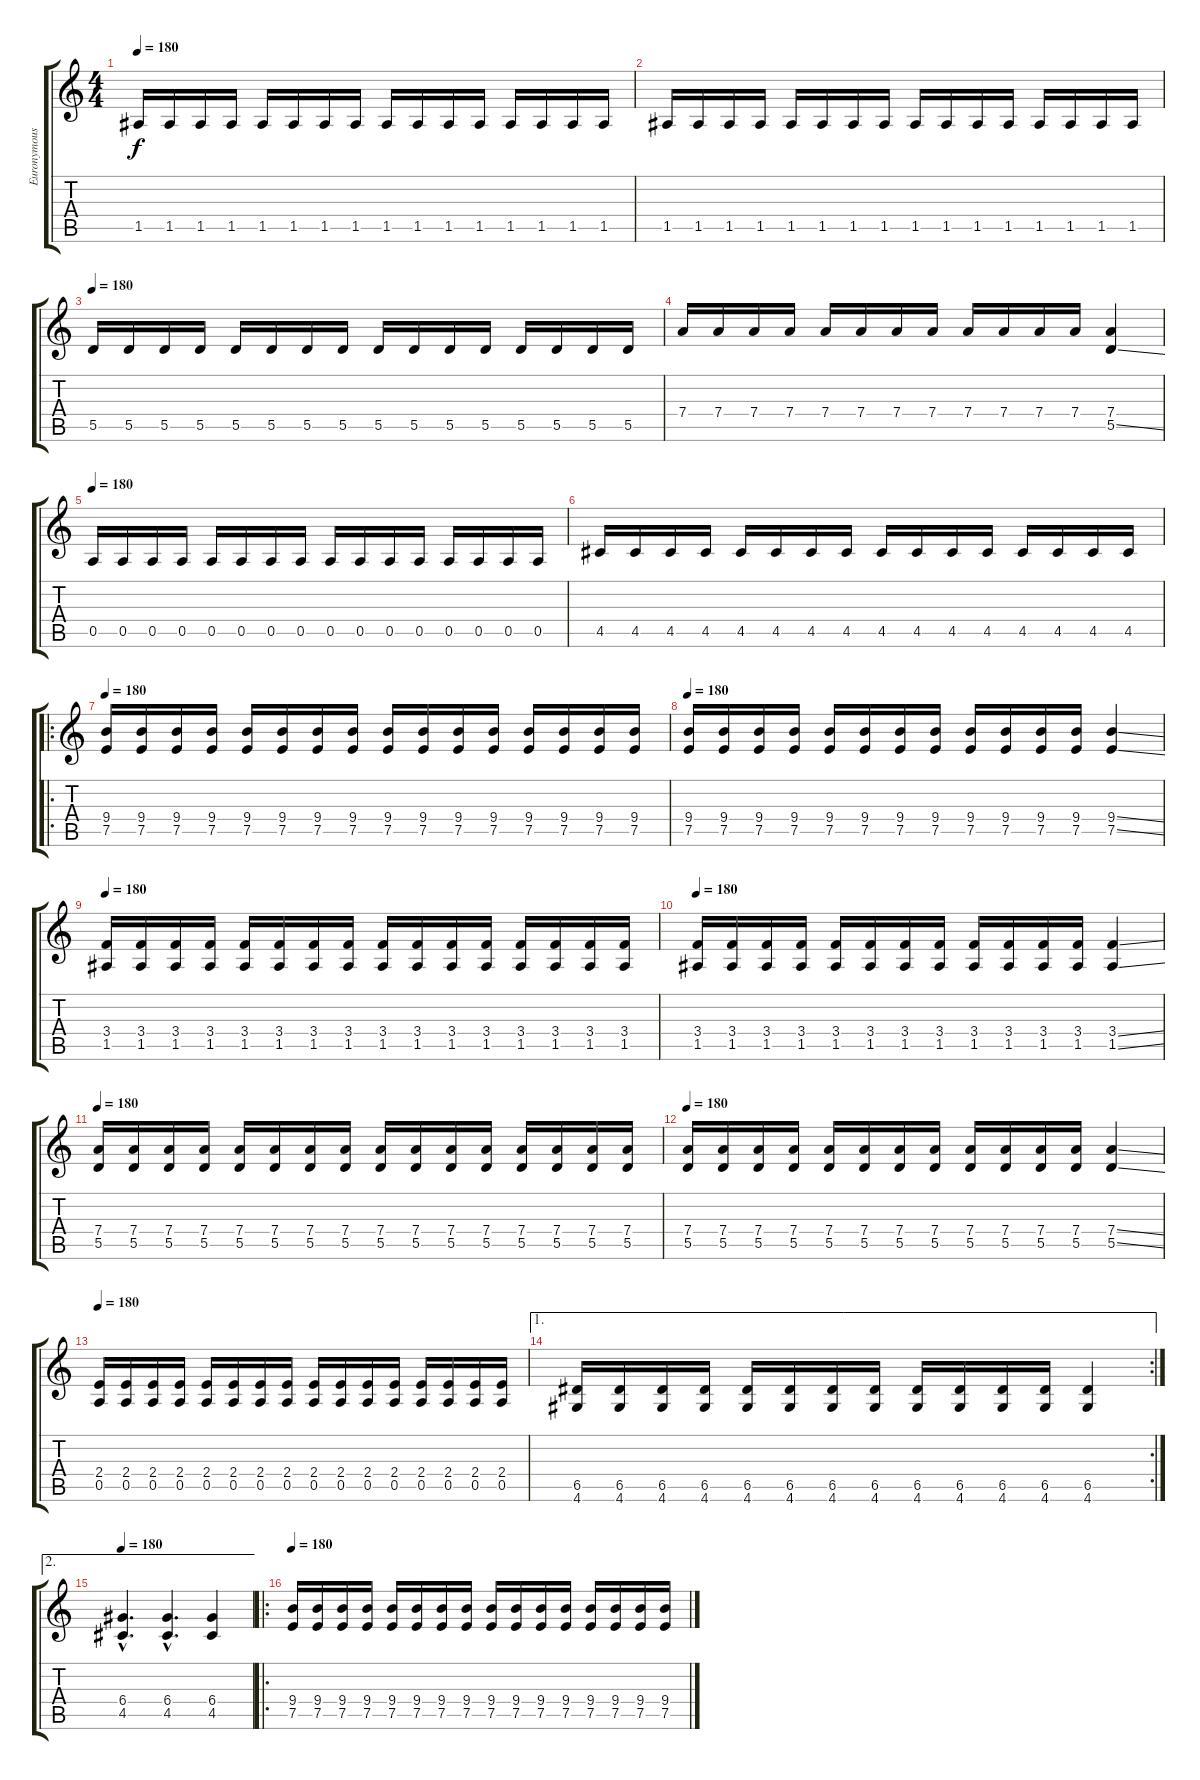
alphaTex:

\track ("Euronymous" "Euronymous") {instrument overdrivenguitar}
\staff {score tabs}
\tuning (E4 B3 G3 D3 A2 E2) {hide}
\ts (4 4)
\tempo 180
\clef g2
\ks c
1.5.16{dy f} 1.5.16 1.5.16 1.5.16 1.5.16 1.5.16 1.5.16 1.5.16 1.5.16 1.5.16 1.5.16 1.5.16 1.5.16 1.5.16 1.5.16 1.5.16 |
1.5.16 1.5.16 1.5.16 1.5.16 1.5.16 1.5.16 1.5.16 1.5.16 1.5.16 1.5.16 1.5.16 1.5.16 1.5.16 1.5.16 1.5.16 1.5.16 |
\tempo 180
5.5.16 5.5.16 5.5.16 5.5.16 5.5.16 5.5.16 5.5.16 5.5.16 5.5.16 5.5.16 5.5.16 5.5.16 5.5.16 5.5.16 5.5.16 5.5.16 |
7.4.16 7.4.16 7.4.16 7.4.16 7.4.16 7.4.16 7.4.16 7.4.16 7.4.16 7.4.16 7.4.16 7.4.16 (7.4 5.5{ss}).4 |
\tempo 180
0.5.16 0.5.16 0.5.16 0.5.16 0.5.16 0.5.16 0.5.16 0.5.16 0.5.16 0.5.16 0.5.16 0.5.16 0.5.16 0.5.16 0.5.16 0.5.16 |
4.5.16 4.5.16 4.5.16 4.5.16 4.5.16 4.5.16 4.5.16 4.5.16 4.5.16 4.5.16 4.5.16 4.5.16 4.5.16 4.5.16 4.5.16 4.5.16 |
\ro
\tempo 180
(9.4 7.5).16 (9.4 7.5).16 (9.4 7.5).16 (9.4 7.5).16 (9.4 7.5).16 (9.4 7.5).16 (9.4 7.5).16 (9.4 7.5).16 (9.4 7.5).16 (9.4 7.5).16 (9.4 7.5).16 (9.4 7.5).16 (9.4 7.5).16 (9.4 7.5).16 (9.4 7.5).16 (9.4 7.5).16 |
\tempo 180
(9.4 7.5).16 (9.4 7.5).16 (9.4 7.5).16 (9.4 7.5).16 (9.4 7.5).16 (9.4 7.5).16 (9.4 7.5).16 (9.4 7.5).16 (9.4 7.5).16 (9.4 7.5).16 (9.4 7.5).16 (9.4 7.5).16 (9.4{ss} 7.5{ss}).4 |
\tempo 180
(3.4 1.5).16 (3.4 1.5).16 (3.4 1.5).16 (3.4 1.5).16 (3.4 1.5).16 (3.4 1.5).16 (3.4 1.5).16 (3.4 1.5).16 (3.4 1.5).16 (3.4 1.5).16 (3.4 1.5).16 (3.4 1.5).16 (3.4 1.5).16 (3.4 1.5).16 (3.4 1.5).16 (3.4 1.5).16 |
\tempo 180
(3.4 1.5).16 (3.4 1.5).16 (3.4 1.5).16 (3.4 1.5).16 (3.4 1.5).16 (3.4 1.5).16 (3.4 1.5).16 (3.4 1.5).16 (3.4 1.5).16 (3.4 1.5).16 (3.4 1.5).16 (3.4 1.5).16 (3.4{ss} 1.5{ss}).4 |
\tempo 180
(7.4 5.5).16 (7.4 5.5).16 (7.4 5.5).16 (7.4 5.5).16 (7.4 5.5).16 (7.4 5.5).16 (7.4 5.5).16 (7.4 5.5).16 (7.4 5.5).16 (7.4 5.5).16 (7.4 5.5).16 (7.4 5.5).16 (7.4 5.5).16 (7.4 5.5).16 (7.4 5.5).16 (7.4 5.5).16 |
\tempo 180
(7.4 5.5).16 (7.4 5.5).16 (7.4 5.5).16 (7.4 5.5).16 (7.4 5.5).16 (7.4 5.5).16 (7.4 5.5).16 (7.4 5.5).16 (7.4 5.5).16 (7.4 5.5).16 (7.4 5.5).16 (7.4 5.5).16 (7.4{ss} 5.5{ss}).4 |
\tempo 180
(2.4 0.5).16 (2.4 0.5).16 (2.4 0.5).16 (2.4 0.5).16 (2.4 0.5).16 (2.4 0.5).16 (2.4 0.5).16 (2.4 0.5).16 (2.4 0.5).16 (2.4 0.5).16 (2.4 0.5).16 (2.4 0.5).16 (2.4 0.5).16 (2.4 0.5).16 (2.4 0.5).16 (2.4 0.5).16 |
\ae 1
\rc 2
(6.5 4.6).16 (6.5 4.6).16 (6.5 4.6).16 (6.5 4.6).16 (6.5 4.6).16 (6.5 4.6).16 (6.5 4.6).16 (6.5 4.6).16 (6.5 4.6).16 (6.5 4.6).16 (6.5 4.6).16 (6.5 4.6).16 (6.5 4.6).4 |
\ae 2
\tempo 180
(6.4{hac} 4.5{hac}).4{d} (6.4{hac} 4.5{hac}).4{d} (6.4 4.5).4 |
\ro
\tempo 180
(9.4 7.5).16 (9.4 7.5).16 (9.4 7.5).16 (9.4 7.5).16 (9.4 7.5).16 (9.4 7.5).16 (9.4 7.5).16 (9.4 7.5).16 (9.4 7.5).16 (9.4 7.5).16 (9.4 7.5).16 (9.4 7.5).16 (9.4 7.5).16 (9.4 7.5).16 (9.4 7.5).16 (9.4 7.5).16
